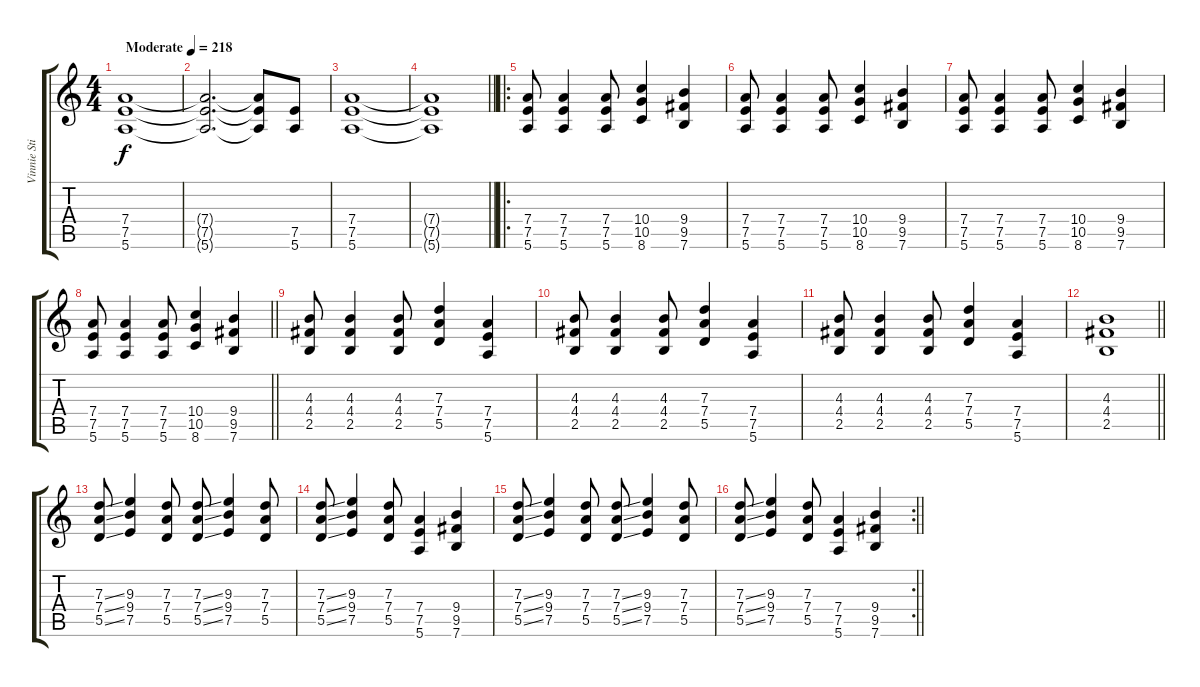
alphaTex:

\track ("Vinnie Stigma" "Vinnie Sti") {instrument distortionguitar}
\staff {score tabs}
\tuning (E4 B3 G3 D3 A2 E2) {hide}
\ts (4 4)
\tempo (218 "Moderate")
\clef g2
\ks c
(7.4 7.5 5.6).1{dy f instrument distortionguitar} |
(7.4{t} 7.5{t} 5.6{t}).2{d} (7.4{t} 7.5{t} 5.6{t}).8 (7.5 5.6).8 |
(7.4 7.5 5.6).1 |
\barLineRight lightlight
(7.4{t} 7.5{t} 5.6{t}).1 |
\ro
\section ("" "")
(7.4 7.5 5.6).8 (7.4 7.5 5.6).4 (7.4 7.5 5.6).8 (10.4 10.5 8.6).4 (9.4 9.5 7.6).4 |
(7.4 7.5 5.6).8 (7.4 7.5 5.6).4 (7.4 7.5 5.6).8 (10.4 10.5 8.6).4 (9.4 9.5 7.6).4 |
(7.4 7.5 5.6).8 (7.4 7.5 5.6).4 (7.4 7.5 5.6).8 (10.4 10.5 8.6).4 (9.4 9.5 7.6).4 |
\barLineRight lightlight
(7.4 7.5 5.6).8 (7.4 7.5 5.6).4 (7.4 7.5 5.6).8 (10.4 10.5 8.6).4 (9.4 9.5 7.6).4 |
\section ("" "")
(4.3 4.4 2.5).8 (4.3 4.4 2.5).4 (4.3 4.4 2.5).8 (7.3 7.4 5.5).4 (7.4 7.5 5.6).4 |
(4.3 4.4 2.5).8 (4.3 4.4 2.5).4 (4.3 4.4 2.5).8 (7.3 7.4 5.5).4 (7.4 7.5 5.6).4 |
(4.3 4.4 2.5).8 (4.3 4.4 2.5).4 (4.3 4.4 2.5).8 (7.3 7.4 5.5).4 (7.4 7.5 5.6).4 |
\barLineRight lightlight
(4.3 4.4 2.5).1 |
\section ("" "")
(7.3{ss} 7.4{ss} 5.5{ss}).8 (9.3 9.4 7.5).4 (7.3 7.4 5.5).8 (7.3{ss} 7.4{ss} 5.5{ss}).8 (9.3 9.4 7.5).4 (7.3 7.4 5.5).8 |
(7.3{ss} 7.4{ss} 5.5{ss}).8 (9.3 9.4 7.5).4 (7.3 7.4 5.5).8 (7.4 7.5 5.6).4 (9.4 9.5 7.6).4 |
(7.3{ss} 7.4{ss} 5.5{ss}).8 (9.3 9.4 7.5).4 (7.3 7.4 5.5).8 (7.3{ss} 7.4{ss} 5.5{ss}).8 (9.3 9.4 7.5).4 (7.3 7.4 5.5).8 |
\rc 2
\barLineRight lightlight
(7.3{ss} 7.4{ss} 5.5{ss}).8 (9.3 9.4 7.5).4 (7.3 7.4 5.5).8 (7.4 7.5 5.6).4 (9.4 9.5 7.6).4
